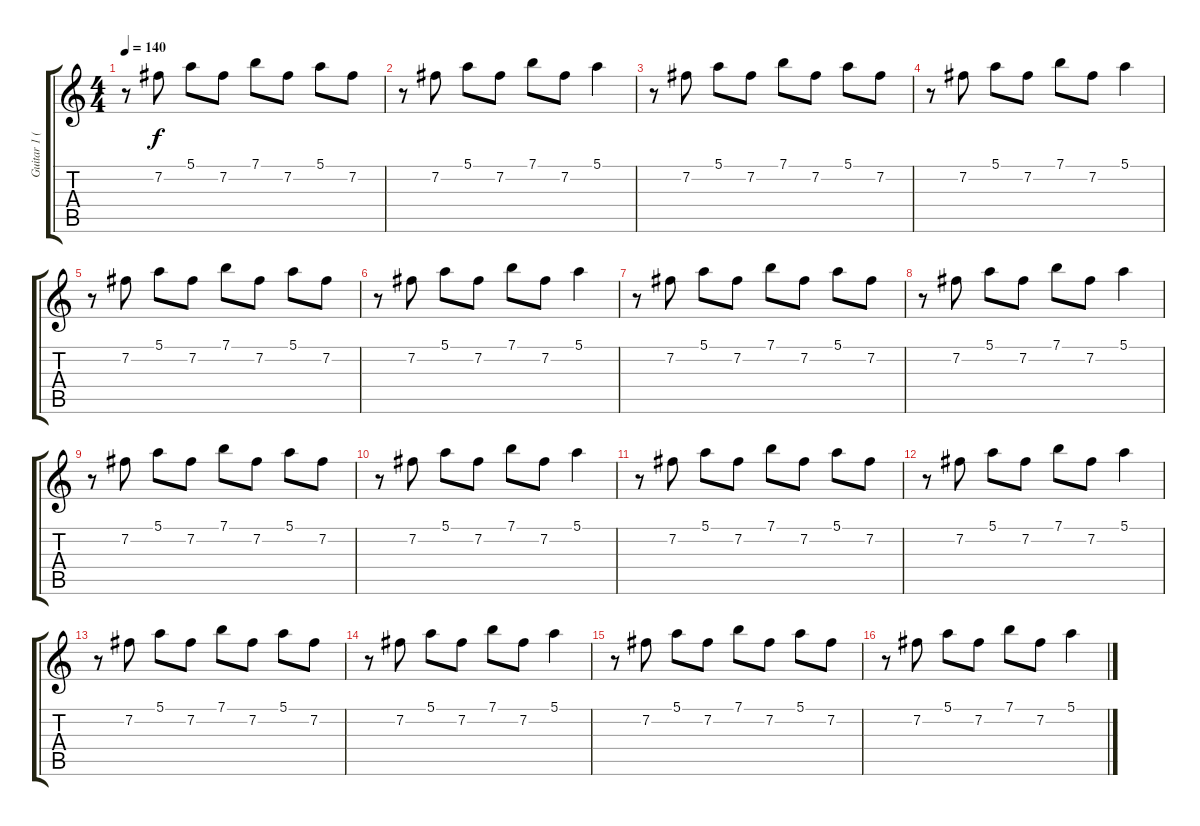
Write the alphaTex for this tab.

\track ("Guitar 1 (Distortion)" "Guitar 1 (") {instrument overdrivenguitar}
\staff {score tabs}
\tuning (E4 B3 G3 D3 A2 E2) {hide}
\ts (4 4)
\tempo 140
\clef g2
\ks c
r.8{dy f} 7.2.8 5.1.8 7.2.8 7.1.8 7.2.8 5.1.8 7.2.8 |
r.8 7.2.8 5.1.8 7.2.8 7.1.8 7.2.8 5.1.4 |
r.8 7.2.8 5.1.8 7.2.8 7.1.8 7.2.8 5.1.8 7.2.8 |
r.8 7.2.8 5.1.8 7.2.8 7.1.8 7.2.8 5.1.4 |
r.8 7.2.8 5.1.8 7.2.8 7.1.8 7.2.8 5.1.8 7.2.8 |
r.8 7.2.8 5.1.8 7.2.8 7.1.8 7.2.8 5.1.4 |
r.8 7.2.8 5.1.8 7.2.8 7.1.8 7.2.8 5.1.8 7.2.8 |
r.8 7.2.8 5.1.8 7.2.8 7.1.8 7.2.8 5.1.4 |
r.8 7.2.8 5.1.8 7.2.8 7.1.8 7.2.8 5.1.8 7.2.8 |
r.8 7.2.8 5.1.8 7.2.8 7.1.8 7.2.8 5.1.4 |
r.8 7.2.8 5.1.8 7.2.8 7.1.8 7.2.8 5.1.8 7.2.8 |
r.8 7.2.8 5.1.8 7.2.8 7.1.8 7.2.8 5.1.4 |
r.8 7.2.8 5.1.8 7.2.8 7.1.8 7.2.8 5.1.8 7.2.8 |
r.8 7.2.8 5.1.8 7.2.8 7.1.8 7.2.8 5.1.4 |
r.8 7.2.8 5.1.8 7.2.8 7.1.8 7.2.8 5.1.8 7.2.8 |
r.8 7.2.8 5.1.8 7.2.8 7.1.8 7.2.8 5.1.4
